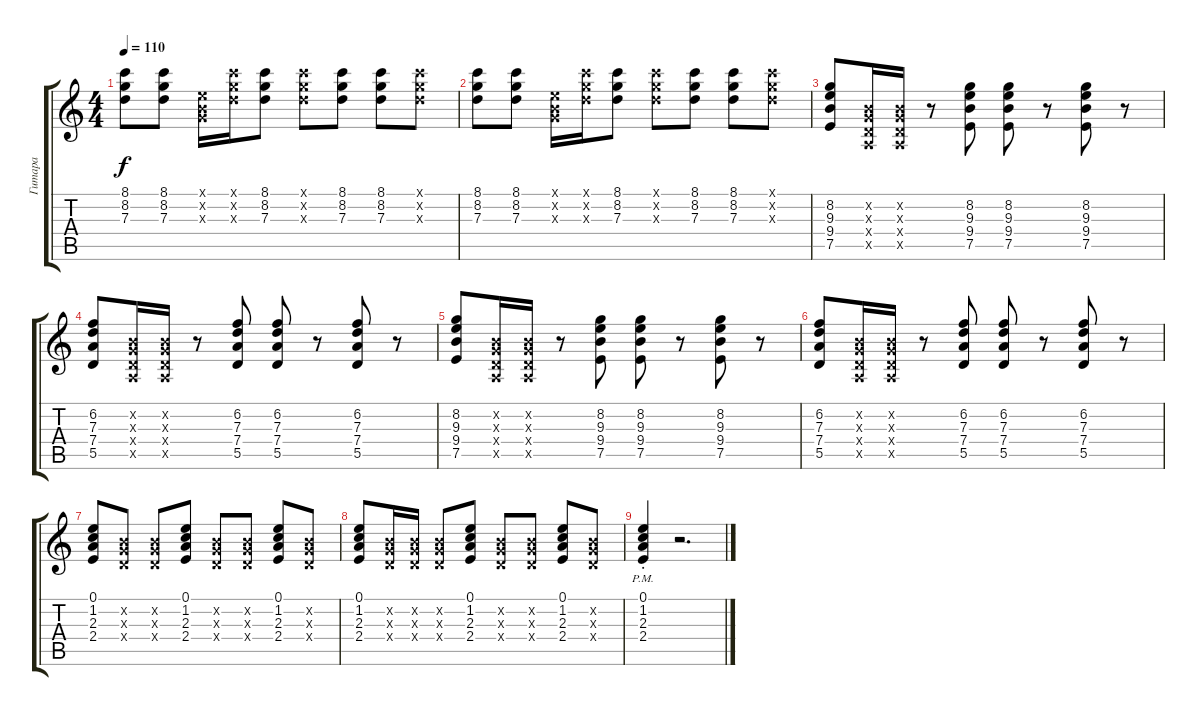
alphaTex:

\track ("Гитара" "Гитара") {instrument distortionguitar}
\staff {score tabs}
\tuning (E4 B3 G3 D3 A2 E2) {hide}
\ts (4 4)
\tempo 110
\clef g2
\ks c
(8.1 8.2 7.3).8{dy f volume 12 instrument overdrivenguitar} (8.1 8.2 7.3).8 (0.1{x} 0.2{x} 0.3{x}).16 (8.1{x} 8.2{x} 7.3{x}).16 (8.1 8.2 7.3).8 (8.1{x} 8.2{x} 7.3{x}).8 (8.1 8.2 7.3).8 (8.1 8.2 7.3).8 (8.1{x} 8.2{x} 7.3{x}).8 |
(8.1 8.2 7.3).8 (8.1 8.2 7.3).8 (0.1{x} 0.2{x} 0.3{x}).16 (8.1{x} 8.2{x} 7.3{x}).16 (8.1 8.2 7.3).8 (8.1{x} 8.2{x} 7.3{x}).8 (8.1 8.2 7.3).8 (8.1 8.2 7.3).8 (8.1{x} 8.2{x} 7.3{x}).8 |
(8.2 9.3 9.4 7.5).8 (0.2{x} 0.3{x} 0.4{x} 0.5{x}).16 (0.2{x} 0.3{x} 0.4{x} 0.5{x}).16 r.8 (8.2 9.3 9.4 7.5).8 (8.2 9.3 9.4 7.5).8 r.8 (8.2 9.3 9.4 7.5).8 r.8 |
(6.2 7.3 7.4 5.5).8 (0.2{x} 0.3{x} 0.4{x} 0.5{x}).16 (0.2{x} 0.3{x} 0.4{x} 0.5{x}).16 r.8 (6.2 7.3 7.4 5.5).8 (6.2 7.3 7.4 5.5).8 r.8 (6.2 7.3 7.4 5.5).8 r.8 |
(8.2 9.3 9.4 7.5).8 (0.2{x} 0.3{x} 0.4{x} 0.5{x}).16 (0.2{x} 0.3{x} 0.4{x} 0.5{x}).16 r.8 (8.2 9.3 9.4 7.5).8 (8.2 9.3 9.4 7.5).8 r.8 (8.2 9.3 9.4 7.5).8 r.8 |
(6.2 7.3 7.4 5.5).8 (0.2{x} 0.3{x} 0.4{x} 0.5{x}).16 (0.2{x} 0.3{x} 0.4{x} 0.5{x}).16 r.8 (6.2 7.3 7.4 5.5).8 (6.2 7.3 7.4 5.5).8 r.8 (6.2 7.3 7.4 5.5).8 r.8 |
(0.1 1.2 2.3 2.4).8 (0.2{x} 0.3{x} 0.4{x}).8 (0.2{x} 0.3{x} 0.4{x}).8 (0.1 1.2 2.3 2.4).8 (0.2{x} 0.3{x} 0.4{x}).8 (0.2{x} 0.3{x} 0.4{x}).8 (0.1 1.2 2.3 2.4).8 (0.2{x} 0.3{x} 0.4{x}).8 |
(0.1 1.2 2.3 2.4).8 (0.2{x} 0.3{x} 0.4{x}).16 (0.2{x} 0.3{x} 0.4{x}).16 (0.2{x} 0.3{x} 0.4{x}).8 (0.1 1.2 2.3 2.4).8 (0.2{x} 0.3{x} 0.4{x}).8 (0.2{x} 0.3{x} 0.4{x}).8 (0.1 1.2 2.3 2.4).8 (0.2{x} 0.3{x} 0.4{x}).8 |
(0.1{pm st} 1.2 2.3 2.4).4 r.2{d}
